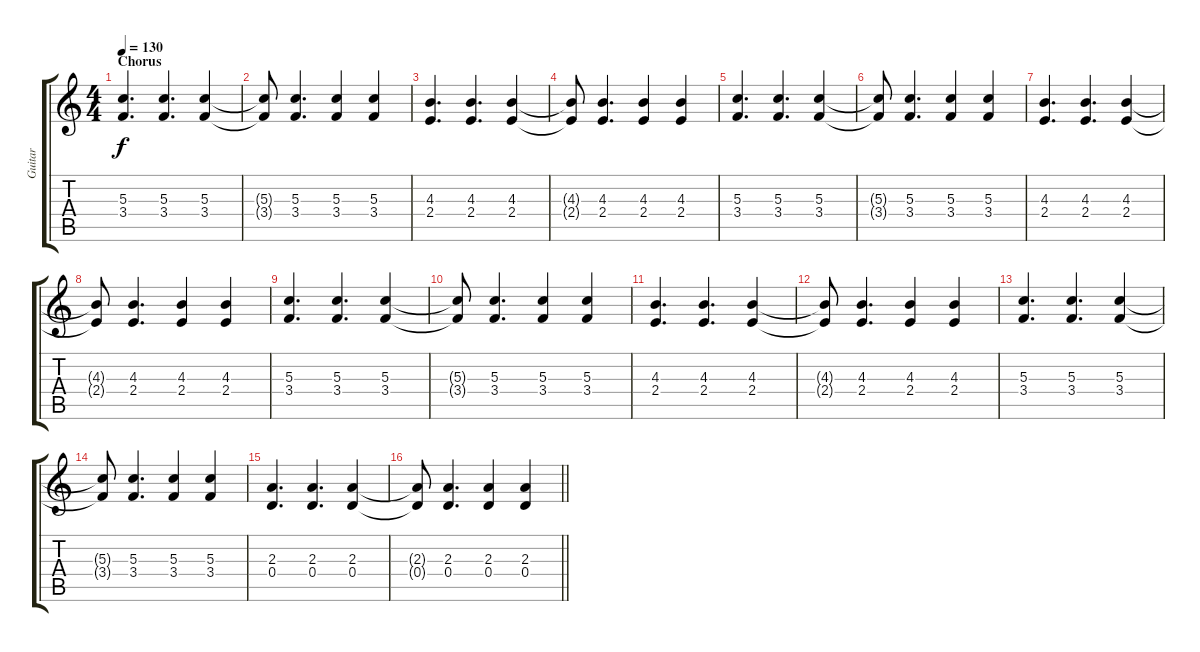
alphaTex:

\track ("Guitar" "Guitar") {instrument overdrivenguitar}
\staff {score tabs}
\tuning (E4 B3 G3 D3 A2 D2) {hide}
\ts (4 4)
\section ("" "Chorus")
\tempo 130
\clef g2
\ks c
(5.3 3.4).4{d dy f} (5.3 3.4).4{d} (5.3 3.4).4 |
(5.3{t} 3.4{t}).8 (5.3 3.4).4{d} (5.3 3.4).4 (5.3 3.4).4 |
(4.3 2.4).4{d} (4.3 2.4).4{d} (4.3 2.4).4 |
(4.3{t} 2.4{t}).8 (4.3 2.4).4{d} (4.3 2.4).4 (4.3 2.4).4 |
(5.3 3.4).4{d} (5.3 3.4).4{d} (5.3 3.4).4 |
(5.3{t} 3.4{t}).8 (5.3 3.4).4{d} (5.3 3.4).4 (5.3 3.4).4 |
(4.3 2.4).4{d} (4.3 2.4).4{d} (4.3 2.4).4 |
(4.3{t} 2.4{t}).8 (4.3 2.4).4{d} (4.3 2.4).4 (4.3 2.4).4 |
(5.3 3.4).4{d} (5.3 3.4).4{d} (5.3 3.4).4 |
(5.3{t} 3.4{t}).8 (5.3 3.4).4{d} (5.3 3.4).4 (5.3 3.4).4 |
(4.3 2.4).4{d} (4.3 2.4).4{d} (4.3 2.4).4 |
(4.3{t} 2.4{t}).8 (4.3 2.4).4{d} (4.3 2.4).4 (4.3 2.4).4 |
(5.3 3.4).4{d} (5.3 3.4).4{d} (5.3 3.4).4 |
(5.3{t} 3.4{t}).8 (5.3 3.4).4{d} (5.3 3.4).4 (5.3 3.4).4 |
(2.3 0.4).4{d} (2.3 0.4).4{d} (2.3 0.4).4 |
\barLineRight lightlight
(2.3{t} 0.4{t}).8 (2.3 0.4).4{d} (2.3 0.4).4 (2.3 0.4).4
